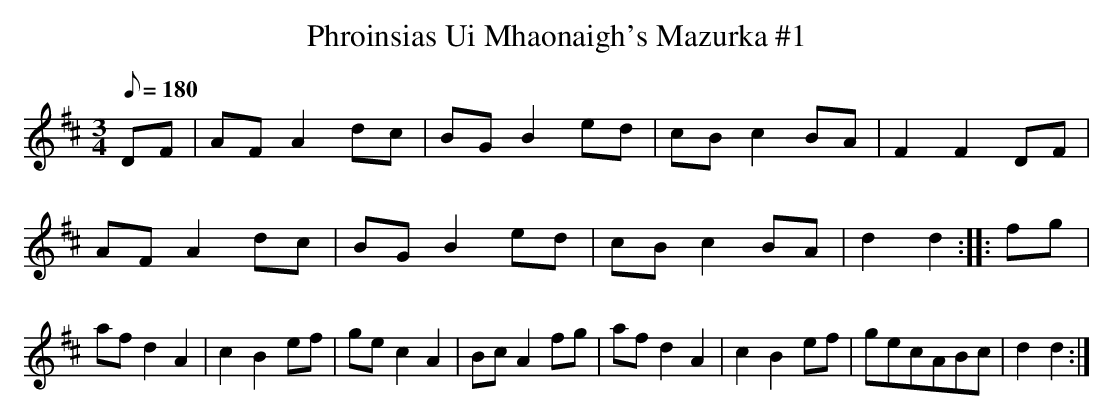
X:1
T:Phroinsias Ui Mhaonaigh's Mazurka #1
M:3/4
L:1/8
Q:180
K:D
DF|AF A2dc|BG B2ed|cB c2BA|F2F2DF|AF A2dc|\
BG B2ed|cB c2BA|d2d2::fg|af d2A2|c2B2ef|\
ge c2A2|Bc A2fg|af d2A2|c2B2ef|gecABc|d2d2:|
